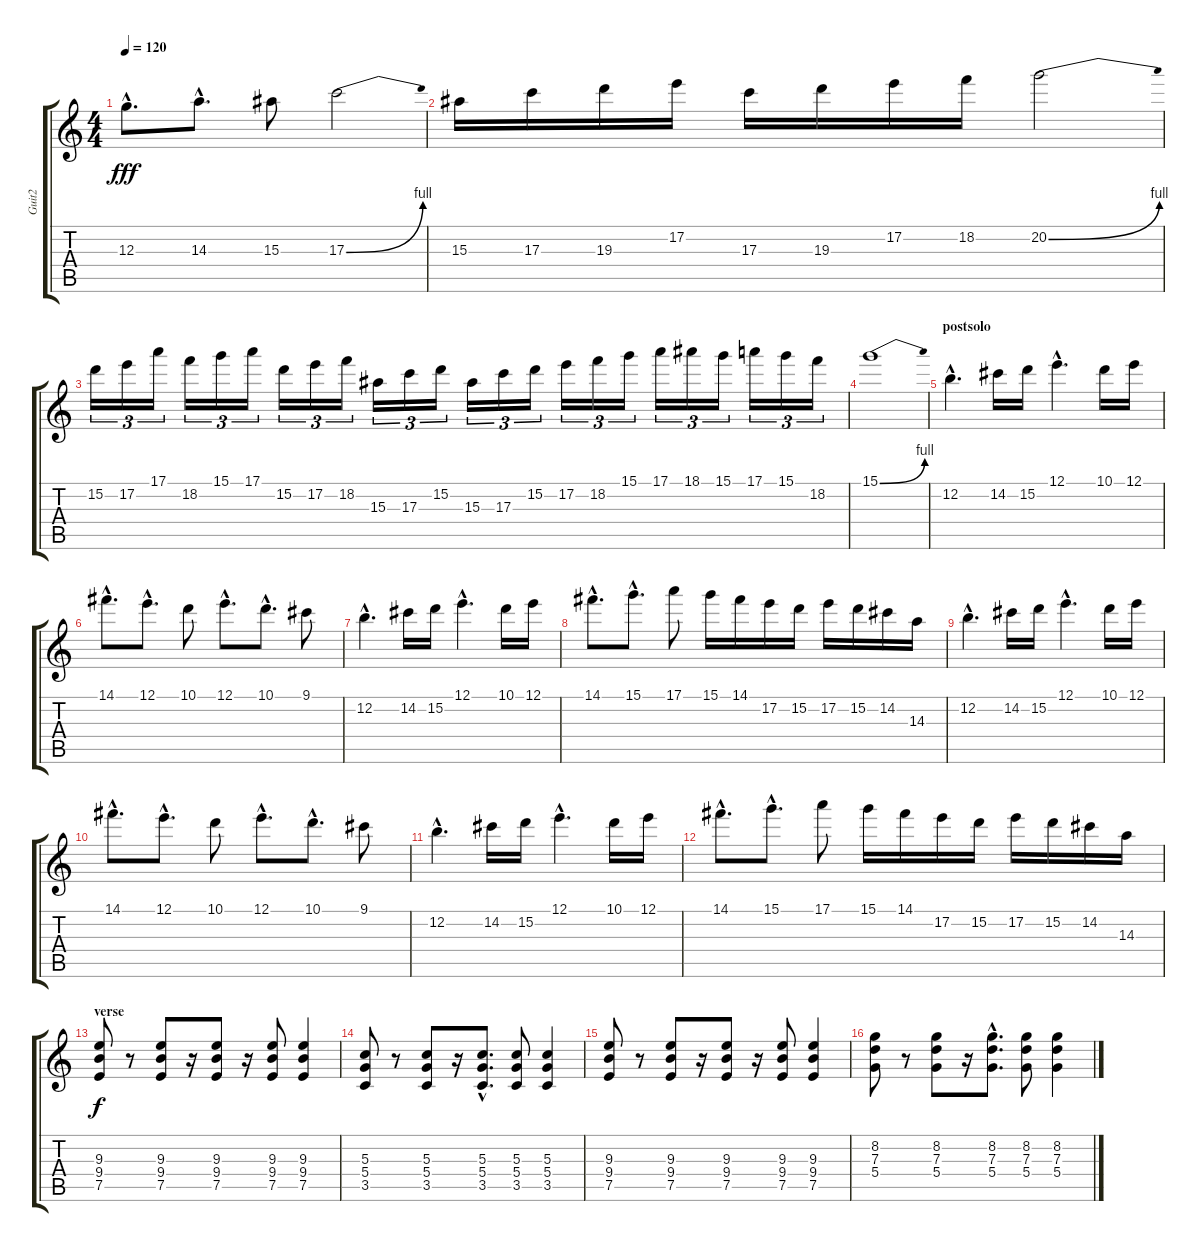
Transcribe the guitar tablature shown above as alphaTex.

\track ("Guit2" "Guit2") {instrument overdrivenguitar}
\staff {score tabs}
\tuning (E4 B3 G3 D3 A2 E2) {hide}
\ts (4 4)
\tempo 120
\clef g2
\ks c
12.3{hac}.8{d dy fff} 14.3{hac}.8{d} 15.3.8 17.3{be (bend 0 0 60 4)}.2 |
15.3.16 17.3.16 19.3.16 17.2.16 17.3.16 19.3.16 17.2.16 18.2.16 20.2{be (bend 0 0 60 4)}.2 |
15.2.16{tu (3 2)} 17.2.16{tu (3 2)} 17.1.16{tu (3 2)} 18.2.16{tu (3 2)} 15.1.16{tu (3 2)} 17.1.16{tu (3 2)} 15.2.16{tu (3 2)} 17.2.16{tu (3 2)} 18.2.16{tu (3 2)} 15.3.16{tu (3 2)} 17.3.16{tu (3 2)} 15.2.16{tu (3 2)} 15.3.16{tu (3 2)} 17.3.16{tu (3 2)} 15.2.16{tu (3 2)} 17.2.16{tu (3 2)} 18.2.16{tu (3 2)} 15.1.16{tu (3 2)} 17.1.16{tu (3 2)} 18.1.16{tu (3 2)} 15.1.16{tu (3 2)} 17.1.16{tu (3 2)} 15.1.16{tu (3 2)} 18.2.16{tu (3 2)} |
15.1{be (bend 0 0 60 4)}.1 |
\section ("" "postsolo")
12.2{hac}.4{d volume 11} 14.2.16 15.2.16 12.1{hac}.4{d} 10.1.16 12.1.16 |
14.1{hac}.8{d} 12.1{hac}.8{d} 10.1.8 12.1{hac}.8{d} 10.1{hac}.8{d} 9.1.8 |
12.2{hac}.4{d} 14.2.16 15.2.16 12.1{hac}.4{d} 10.1.16 12.1.16 |
14.1{hac}.8{d} 15.1{hac}.8{d} 17.1.8 15.1.16 14.1.16 17.2.16 15.2.16 17.2.16 15.2.16 14.2.16 14.3.16 |
12.2{hac}.4{d} 14.2.16 15.2.16 12.1{hac}.4{d} 10.1.16 12.1.16 |
14.1{hac}.8{d} 12.1{hac}.8{d} 10.1.8 12.1{hac}.8{d} 10.1{hac}.8{d} 9.1.8 |
12.2{hac}.4{d} 14.2.16 15.2.16 12.1{hac}.4{d} 10.1.16 12.1.16 |
14.1{hac}.8{d} 15.1{hac}.8{d} 17.1.8 15.1.16 14.1.16 17.2.16 15.2.16 17.2.16 15.2.16 14.2.16 14.3.16 |
\section ("" "verse")
(9.3 9.4 7.5).8{dy f} r.8 (9.3 9.4 7.5).8 r.16 (9.3 9.4 7.5).8 r.16 (9.3 9.4 7.5).8 (9.3 9.4 7.5).4 |
(5.3 5.4 3.5).8 r.8 (5.3 5.4 3.5).8 r.16 (5.3{hac} 5.4{hac} 3.5{hac}).8{d} (5.3 5.4 3.5).8 (5.3 5.4 3.5).4 |
(9.3 9.4 7.5).8 r.8 (9.3 9.4 7.5).8 r.16 (9.3 9.4 7.5).8 r.16 (9.3 9.4 7.5).8 (9.3 9.4 7.5).4 |
(8.2 7.3 5.4).8 r.8 (8.2 7.3 5.4).8 r.16 (8.2{hac} 7.3{hac} 5.4{hac}).8{d} (8.2 7.3 5.4).8 (8.2 7.3 5.4).4
